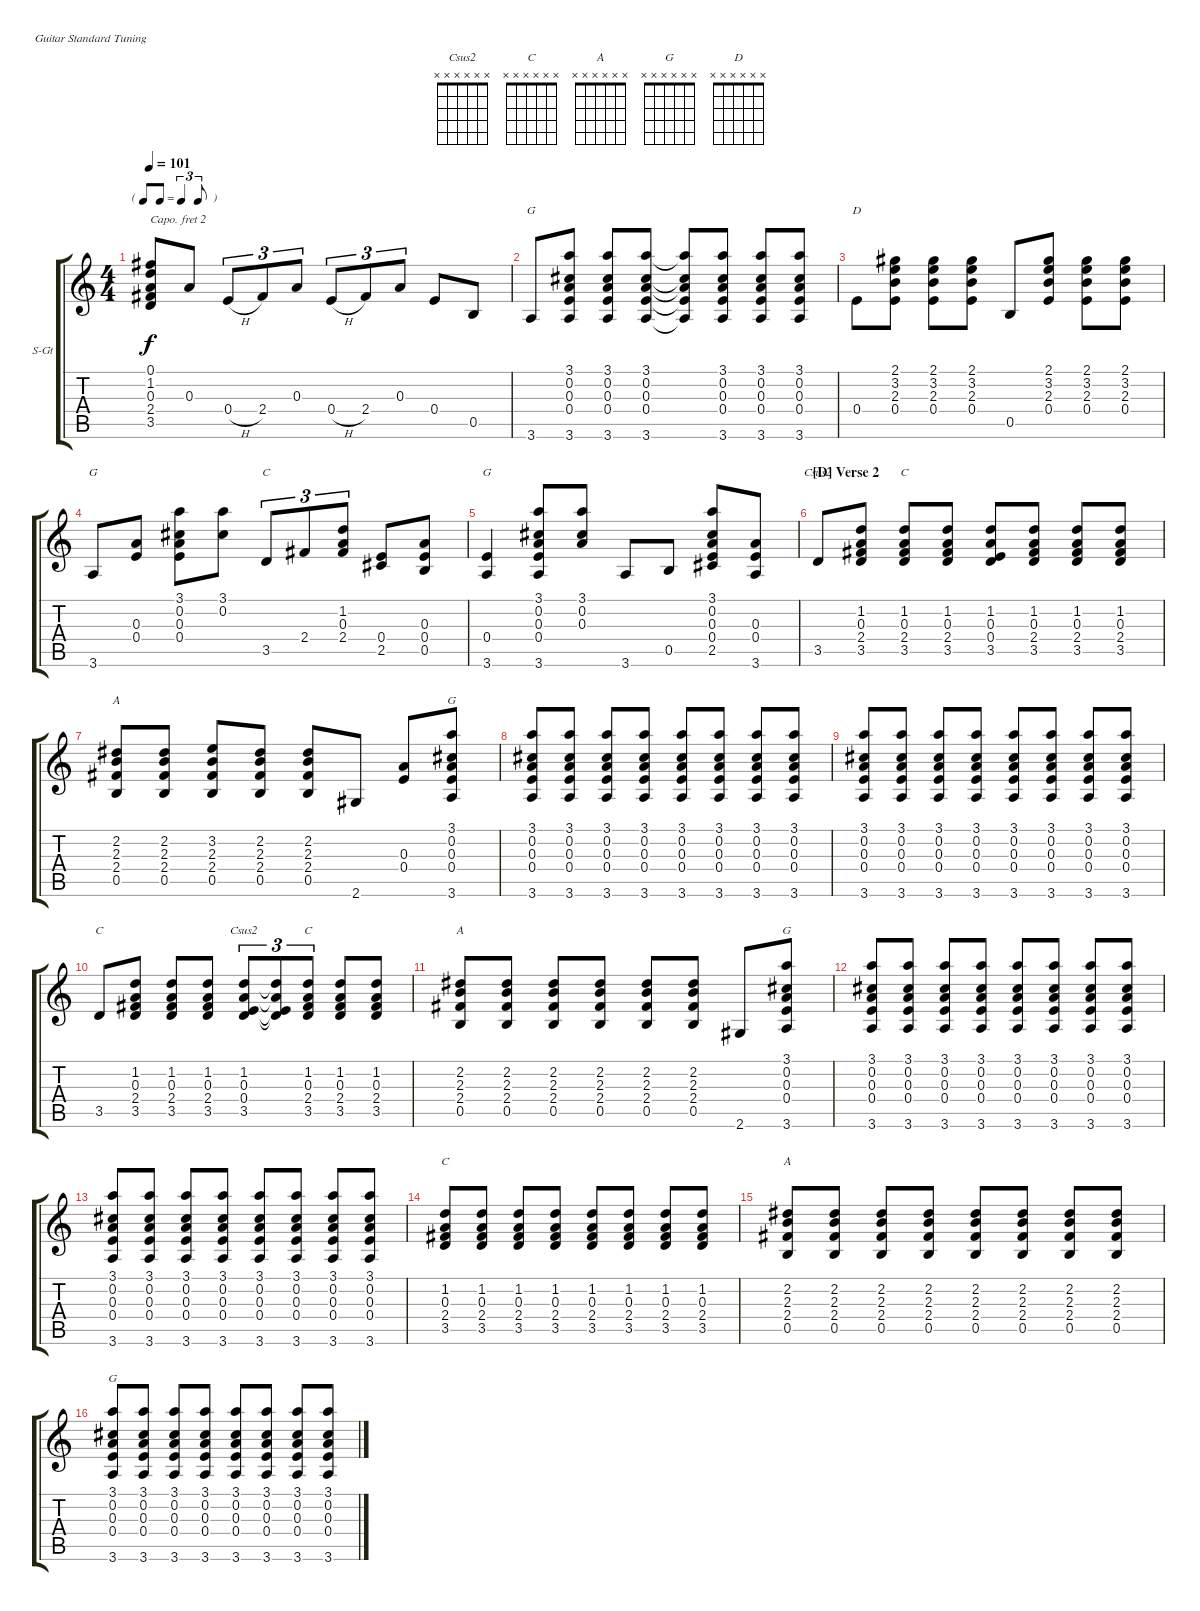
\bracketExtendMode groupsimilarinstruments
\firstSystemTrackNameOrientation horizontal
\otherSystemsTrackNameOrientation horizontal
\track ("Keith Richards - Guitar (Capo 2)" "S-Gt") {instrument acousticguitarsteel}
\staff {score tabs}
\capo 2
\tuning (E4 B3 G3 D3 A2 E2)
\chord ("Csus2" x x x x x x)
\chord ("C" x x x x x x)
\chord ("A" x x x x x x)
\chord ("G" x x x x x x)
\chord ("D" x x x x x x)
\ts (4 4)
\tf triplet8th
\tempo 101
\clef g2
\ks c
(0.1{t} 1.2{t} 0.3{t} 2.4{t} 3.5{t}).8{dy f} 0.3.8 0.4{h}.8{tu (3 2)} 2.4.8{tu (3 2)} 0.3.8{tu (3 2)} 0.4{h}.8{tu (3 2)} 2.4.8{tu (3 2)} 0.3.8{tu (3 2)} 0.4.8 0.5.8 |
3.6.8{ch "G"} (3.1 0.2 0.3 0.4 3.6).8 (3.1 0.2 0.3 0.4 3.6).8 (3.1 0.2 0.3 0.4 3.6).8 (3.1{t} 0.2{t} 0.3{t} 0.4{t} 3.6{t}).8 (3.1 0.2 0.3 0.4 3.6).8 (3.1 0.2 0.3 0.4 3.6).8 (3.1 0.2 0.3 0.4 3.6).8 |
0.4.8{ch "D"} (2.1 3.2 2.3 0.4).8 (2.1 3.2 2.3 0.4).8 (2.1 3.2 2.3 0.4).8 0.5.8 (2.1 3.2 2.3 0.4).8 (2.1 3.2 2.3 0.4).8 (2.1 3.2 2.3 0.4).8 |
3.6.8{ch "G"} (0.3 0.4).8 (3.1 0.2 0.3 0.4).8 (3.1 0.2).8 3.5.8{tu (3 2) ch "C"} 2.4.8{tu (3 2)} (1.2 0.3 2.4).8{tu (3 2)} (0.4 2.5).8 (0.3 0.4 0.5).8 |
(0.4 3.6).4{ch "G"} (3.1 0.2 0.3 0.4 3.6).8 (3.1 0.2 0.3).8 3.6.8 0.5.8 (3.1 0.2 0.3 0.4 2.5).8 (0.3 0.4 3.6).8 |
\section ("D" "Verse 2")
3.5.8{ch "Csus2"} (1.2 0.3 2.4 3.5).8 (1.2 0.3 2.4 3.5).8{ch "C"} (1.2 0.3 2.4 3.5).8 (1.2 0.3 0.4 3.5).8 (1.2 0.3 2.4 3.5).8 (1.2 0.3 2.4 3.5).8 (1.2 0.3 2.4 3.5).8 |
(2.2 2.3 2.4 0.5).8{ch "A"} (2.2 2.3 2.4 0.5).8 (3.2 2.3 2.4 0.5).8 (2.2 2.3 2.4 0.5).8 (2.2 2.3 2.4 0.5).8 2.6.8 (0.3 0.4).8 (3.1 0.2 0.3 0.4 3.6).8{ch "G"} |
(3.1 0.2 0.3 0.4 3.6).8 (3.1 0.2 0.3 0.4 3.6).8 (3.1 0.2 0.3 0.4 3.6).8 (3.1 0.2 0.3 0.4 3.6).8 (3.1 0.2 0.3 0.4 3.6).8 (3.1 0.2 0.3 0.4 3.6).8 (3.1 0.2 0.3 0.4 3.6).8 (3.1 0.2 0.3 0.4 3.6).8 |
(3.1 0.2 0.3 0.4 3.6).8 (3.1 0.2 0.3 0.4 3.6).8 (3.1 0.2 0.3 0.4 3.6).8 (3.1 0.2 0.3 0.4 3.6).8 (3.1 0.2 0.3 0.4 3.6).8 (3.1 0.2 0.3 0.4 3.6).8 (3.1 0.2 0.3 0.4 3.6).8 (3.1 0.2 0.3 0.4 3.6).8 |
3.5.8{ch "C"} (1.2 0.3 2.4 3.5).8 (1.2 0.3 2.4 3.5).8 (1.2 0.3 2.4 3.5).8 (1.2 0.3 0.4 3.5).8{tu (3 2) ch "Csus2"} (1.2{t} 0.3{t} 0.4{t} 3.5{t}).8{tu (3 2)} (1.2 0.3 2.4 3.5).8{tu (3 2) ch "C"} (1.2 0.3 2.4 3.5).8 (1.2 0.3 2.4 3.5).8 |
(2.2 2.3 2.4 0.5).8{ch "A"} (2.2 2.3 2.4 0.5).8 (2.2 2.3 2.4 0.5).8 (2.2 2.3 2.4 0.5).8 (2.2 2.3 2.4 0.5).8 (2.2 2.3 2.4 0.5).8 2.6.8 (3.1 0.2 0.3 0.4 3.6).8{ch "G"} |
(3.1 0.2 0.3 0.4 3.6).8 (3.1 0.2 0.3 0.4 3.6).8 (3.1 0.2 0.3 0.4 3.6).8 (3.1 0.2 0.3 0.4 3.6).8 (3.1 0.2 0.3 0.4 3.6).8 (3.1 0.2 0.3 0.4 3.6).8 (3.1 0.2 0.3 0.4 3.6).8 (3.1 0.2 0.3 0.4 3.6).8 |
(3.1 0.2 0.3 0.4 3.6).8 (3.1 0.2 0.3 0.4 3.6).8 (3.1 0.2 0.3 0.4 3.6).8 (3.1 0.2 0.3 0.4 3.6).8 (3.1 0.2 0.3 0.4 3.6).8 (3.1 0.2 0.3 0.4 3.6).8 (3.1 0.2 0.3 0.4 3.6).8 (3.1 0.2 0.3 0.4 3.6).8 |
(1.2 0.3 2.4 3.5).8{ch "C"} (1.2 0.3 2.4 3.5).8 (1.2 0.3 2.4 3.5).8 (1.2 0.3 2.4 3.5).8 (1.2 0.3 2.4 3.5).8 (1.2 0.3 2.4 3.5).8 (1.2 0.3 2.4 3.5).8 (1.2 0.3 2.4 3.5).8 |
(2.2 2.3 2.4 0.5).8{ch "A"} (2.2 2.3 2.4 0.5).8 (2.2 2.3 2.4 0.5).8 (2.2 2.3 2.4 0.5).8 (2.2 2.3 2.4 0.5).8 (2.2 2.3 2.4 0.5).8 (2.2 2.3 2.4 0.5).8 (2.2 2.3 2.4 0.5).8 |
(3.1 0.2 0.3 0.4 3.6).8{ch "G"} (3.1 0.2 0.3 0.4 3.6).8 (3.1 0.2 0.3 0.4 3.6).8 (3.1 0.2 0.3 0.4 3.6).8 (3.1 0.2 0.3 0.4 3.6).8 (3.1 0.2 0.3 0.4 3.6).8 (3.1 0.2 0.3 0.4 3.6).8 (3.1 0.2 0.3 0.4 3.6).8
